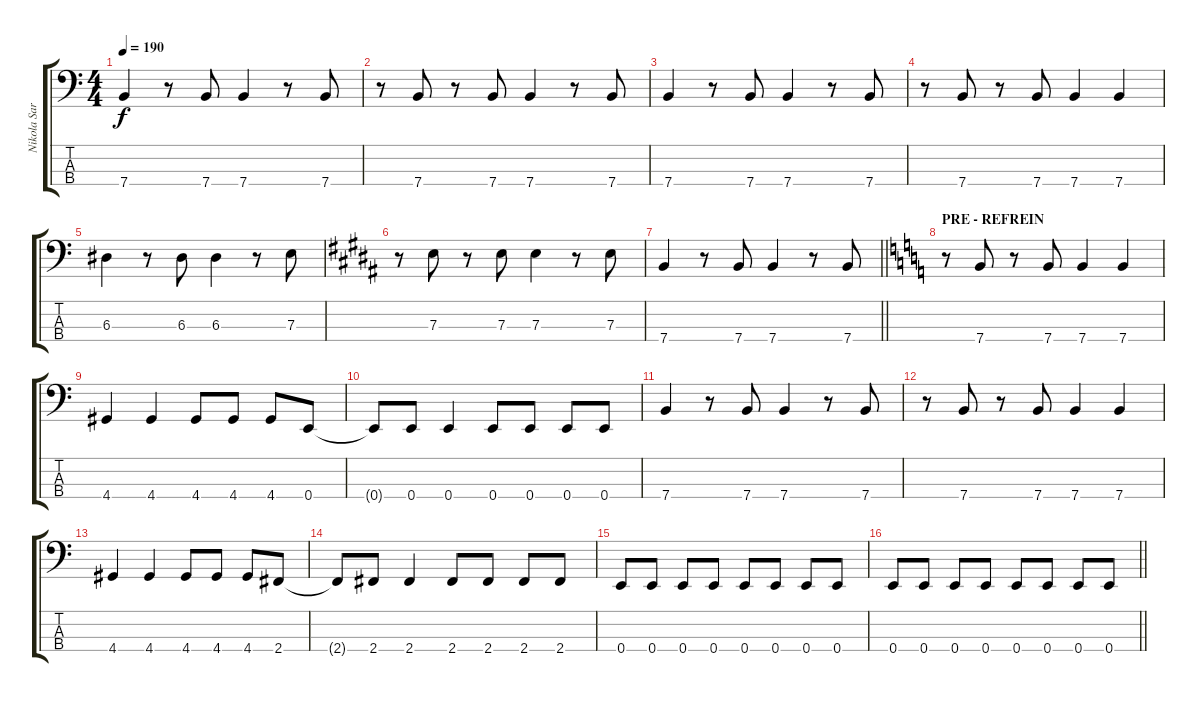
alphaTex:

\track ("Nikola Sarcevic" "Nikola Sar") {instrument electricbassfinger}
\staff {score tabs}
\tuning (G2 D2 A1 E1) {hide}
\ts (4 4)
\tempo 190
\clef f4
\ks c
7.4.4{dy f} r.8 7.4.8 7.4.4 r.8 7.4.8 |
r.8 7.4.8 r.8 7.4.8 7.4.4 r.8 7.4.8 |
7.4.4 r.8 7.4.8 7.4.4 r.8 7.4.8 |
r.8 7.4.8 r.8 7.4.8 7.4.4 7.4.4 |
6.3.4 r.8 6.3.8 6.3.4 r.8 7.3.8 |
\ks b
r.8 7.3.8 r.8 7.3.8 7.3.4 r.8 7.3.8 |
\barLineRight lightlight
7.4.4 r.8 7.4.8 7.4.4 r.8 7.4.8 |
\section ("" "PRE - REFREIN")
\ks c
r.8 7.4.8 r.8 7.4.8 7.4.4 7.4.4 |
4.4.4 4.4.4 4.4.8 4.4.8 4.4.8 0.4.8 |
0.4{t}.8 0.4.8 0.4.4 0.4.8 0.4.8 0.4.8 0.4.8 |
7.4.4 r.8 7.4.8 7.4.4 r.8 7.4.8 |
r.8 7.4.8 r.8 7.4.8 7.4.4 7.4.4 |
4.4.4 4.4.4 4.4.8 4.4.8 4.4.8 2.4.8 |
2.4{t}.8 2.4.8 2.4.4 2.4.8 2.4.8 2.4.8 2.4.8 |
0.4.8 0.4.8 0.4.8 0.4.8 0.4.8 0.4.8 0.4.8 0.4.8 |
\barLineRight lightlight
0.4.8 0.4.8 0.4.8 0.4.8 0.4.8 0.4.8 0.4.8 0.4.8
